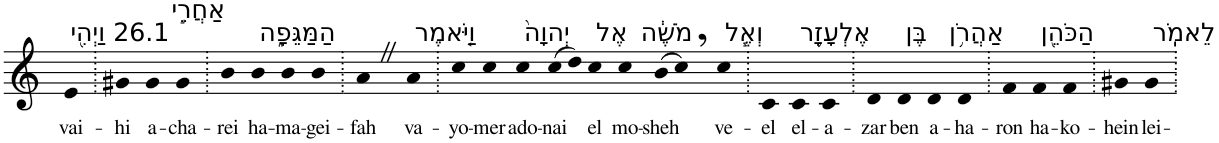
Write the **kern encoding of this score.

**kern	**text
*part1	*part1
*staff1	*staff1
*I"Piano	*
*I'Pno	*
*clefG2	*
*k[]	*
=1	=1
!LO:TX:a:t=26.1 וַיְהִ֖י	!
!	!LO:LY:b
4e	vai-
=2.	=2.
!	!LO:LY:b
4g#X	-hi
!LO:TX:a:t=אַחֲרֵ֣י	!
!	!LO:LY:b
4g#	a-
!	!LO:LY:b
4g#	-cha-
=3.	=3.
!	!LO:LY:b
4b	-rei
!LO:TX:a:t=הַמַּגֵּפָ֑ה	!
!	!LO:LY:b
4b	ha-
!	!LO:LY:b
4b	-ma-
!	!LO:LY:b
4b	-gei-
=4.	=4.
!	!LO:LY:b
4aZ	-fah
!LO:TX:a:t=וַיֹּ֤אמֶר	!
!	!LO:LY:b
4a	va-
=5.	=5.
!	!LO:LY:b
4cc	-yo-
!	!LO:LY:b
4cc	-mer
!LO:TX:a:t=יְהוָה֙	!
!	!LO:LY:b
4cc	ado-
!	!LO:LY:b
(>8cc	-nai
8dd)	.
!LO:TX:a:t=אֶל	!
!	!LO:LY:b
4cc	el
!LO:TX:a:t=מֹשֶׁ֔ה	!
!	!LO:LY:b
4cc	mo-
!	!LO:LY:b
(>8b	-sheh
8cc,)	.
!LO:TX:a:t=וְאֶ֧ל	!
!	!LO:LY:b
4cc	ve-
=6.	=6.
!	!LO:LY:b
4c	-el
!LO:TX:a:t=אֶלְעָזָ֛ר	!
!	!LO:LY:b
4c	el-
!	!LO:LY:b
4c	-a-
=7.	=7.
!	!LO:LY:b
4d	-zar
!LO:TX:a:t=בֶּן	!
!	!LO:LY:b
4d	ben
!LO:TX:a:t=אַהֲרֹ֥ן	!
!	!LO:LY:b
4d	a-
!	!LO:LY:b
4d	-ha-
=8.	=8.
!	!LO:LY:b
4f	-ron
!LO:TX:a:t=הַכֹּהֵ֖ן	!
!	!LO:LY:b
4f	ha-
!	!LO:LY:b
4f	-ko-
=9.	=9.
!	!LO:LY:b
4g#X	-hein
!LO:TX:a:t=לֵאמֹֽר	!
!	!LO:LY:b
4g#	lei-
=.	=.
*-	*-
